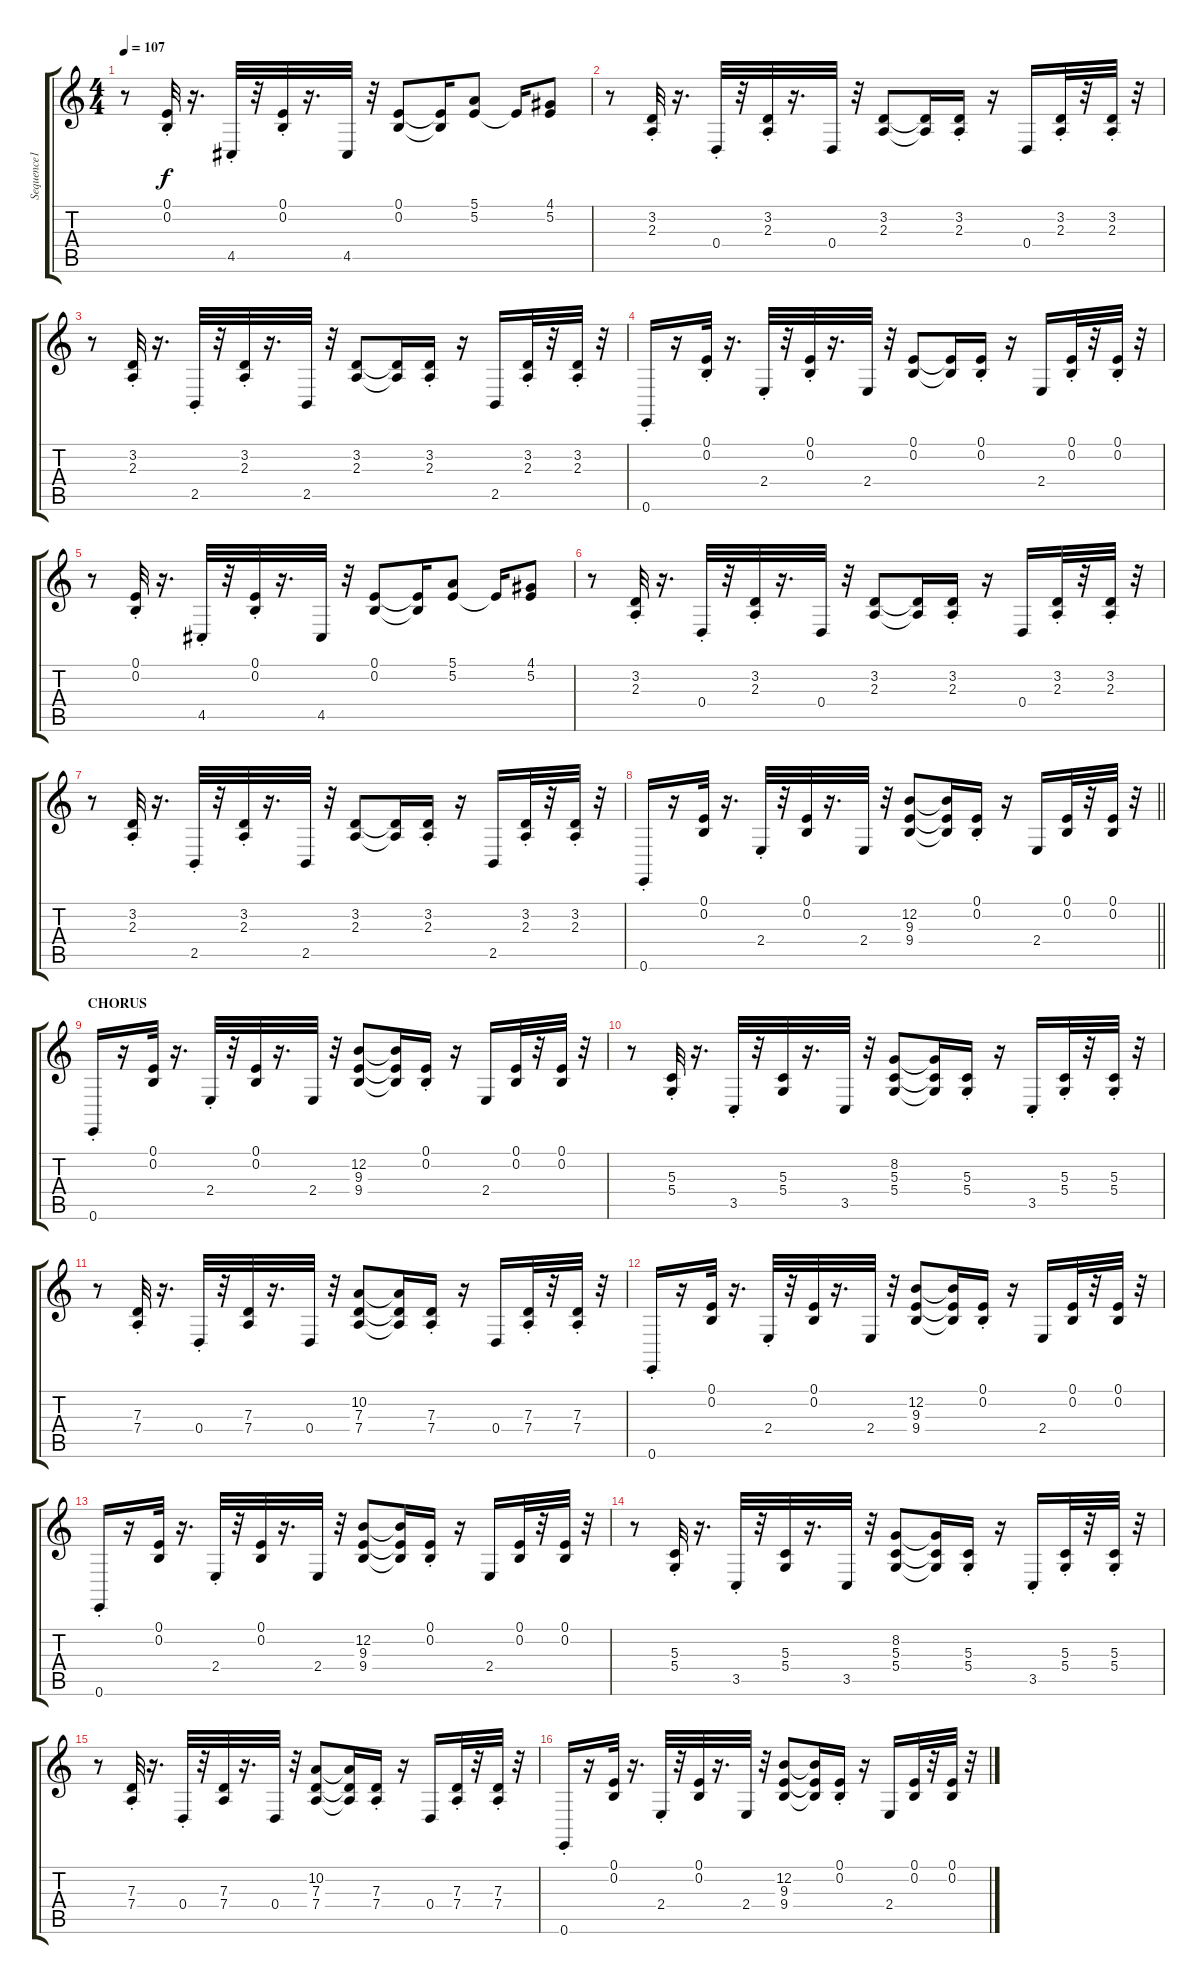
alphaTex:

\track ("Sequence1" "Sequence1") {instrument clavinet}
\staff {score tabs}
\tuning (E4 B3 G3 D3 A2 E2) {hide}
\ts (4 4)
\tempo 107
\clef g2
\ks c
r.8{dy f} (0.1 0.2{st}).32 r.16{d} 4.5{st}.32 r.32 (0.1 0.2{st}).32 r.16{d} 4.5.32 r.32 (0.1 0.2).8 (0.1{t} 0.2{t}).16 (5.1 5.2).8 5.2{t}.16 (4.1 5.2).8 |
r.8 (3.2 2.3{st}).32 r.16{d} 0.4{st}.32 r.32 (3.2 2.3{st}).32 r.16{d} 0.4.32 r.32 (3.2 2.3).8 (3.2{t} 2.3{t}).16 (3.2 2.3{st}).16 r.16 0.4.16 (3.2 2.3{st}).32 r.32 (3.2 2.3{st}).32 r.32 |
r.8 (3.2 2.3{st}).32 r.16{d} 2.5{st}.32 r.32 (3.2 2.3{st}).32 r.16{d} 2.5.32 r.32 (3.2 2.3).8 (3.2{t} 2.3{t}).16 (3.2 2.3{st}).16 r.16 2.5.16 (3.2 2.3{st}).32 r.32 (3.2 2.3{st}).32 r.32 |
0.6{st}.16 r.16 (0.1 0.2{st}).32 r.16{d} 2.4{st}.32 r.32 (0.1 0.2{st}).32 r.16{d} 2.4.32 r.32 (0.1 0.2).8 (0.1{t} 0.2{t}).16 (0.1 0.2{st}).16 r.16 2.4.16 (0.1 0.2{st}).32 r.32 (0.1 0.2{st}).32 r.32 |
r.8 (0.1 0.2{st}).32 r.16{d} 4.5{st}.32 r.32 (0.1 0.2{st}).32 r.16{d} 4.5.32 r.32 (0.1 0.2).8 (0.1{t} 0.2{t}).16 (5.1 5.2).8 5.2{t}.16 (4.1 5.2).8 |
r.8 (3.2 2.3{st}).32 r.16{d} 0.4{st}.32 r.32 (3.2 2.3{st}).32 r.16{d} 0.4.32 r.32 (3.2 2.3).8 (3.2{t} 2.3{t}).16 (3.2 2.3{st}).16 r.16 0.4.16 (3.2 2.3{st}).32 r.32 (3.2 2.3{st}).32 r.32 |
r.8 (3.2 2.3{st}).32 r.16{d} 2.5{st}.32 r.32 (3.2 2.3{st}).32 r.16{d} 2.5.32 r.32 (3.2 2.3).8 (3.2{t} 2.3{t}).16 (3.2 2.3{st}).16 r.16 2.5.16 (3.2 2.3{st}).32 r.32 (3.2 2.3{st}).32 r.32 |
\barLineRight lightlight
0.6{st}.16 r.16 (0.1 0.2).32 r.16{d} 2.4{st}.32 r.32 (0.1 0.2).32 r.16{d} 2.4.32 r.32 (12.2 9.3 9.4).8 (12.2{t} 9.3{t} 9.4{t}).16 (0.1 0.2{st}).16 r.16 2.4.16 (0.1 0.2).32 r.32 (0.1 0.2).32 r.32 |
\section ("" "CHORUS")
0.6{st}.16 r.16 (0.1 0.2).32 r.16{d} 2.4{st}.32 r.32 (0.1 0.2).32 r.16{d} 2.4.32 r.32 (12.2 9.3 9.4).8 (12.2{t} 9.3{t} 9.4{t}).16 (0.1 0.2{st}).16 r.16 2.4.16 (0.1 0.2).32 r.32 (0.1 0.2).32 r.32 |
r.8 (5.3 5.4{st}).32 r.16{d} 3.5{st}.32 r.32 (5.3 5.4).32 r.16{d} 3.5.32 r.32 (8.2 5.3 5.4).8 (8.2{t} 5.3{t} 5.4{t}).16 (5.3 5.4{st}).16 r.16 3.5{st}.16 (5.3 5.4{st}).32 r.32 (5.3 5.4{st}).32 r.32 |
r.8 (7.3 7.4{st}).32 r.16{d} 0.4{st}.32 r.32 (7.3 7.4).32 r.16{d} 0.4.32 r.32 (10.2 7.3 7.4).8 (10.2{t} 7.3{t} 7.4{t}).16 (7.3 7.4{st}).16 r.16 0.4.16 (7.3 7.4{st}).32 r.32 (7.3 7.4{st}).32 r.32 |
0.6{st}.16 r.16 (0.1 0.2).32 r.16{d} 2.4{st}.32 r.32 (0.1 0.2).32 r.16{d} 2.4.32 r.32 (12.2 9.3 9.4).8 (12.2{t} 9.3{t} 9.4{t}).16 (0.1 0.2{st}).16 r.16 2.4.16 (0.1 0.2).32 r.32 (0.1 0.2).32 r.32 |
0.6{st}.16 r.16 (0.1 0.2).32 r.16{d} 2.4{st}.32 r.32 (0.1 0.2).32 r.16{d} 2.4.32 r.32 (12.2 9.3 9.4).8 (12.2{t} 9.3{t} 9.4{t}).16 (0.1 0.2{st}).16 r.16 2.4.16 (0.1 0.2).32 r.32 (0.1 0.2).32 r.32 |
r.8 (5.3 5.4{st}).32 r.16{d} 3.5{st}.32 r.32 (5.3 5.4).32 r.16{d} 3.5.32 r.32 (8.2 5.3 5.4).8 (8.2{t} 5.3{t} 5.4{t}).16 (5.3 5.4{st}).16 r.16 3.5{st}.16 (5.3 5.4{st}).32 r.32 (5.3 5.4{st}).32 r.32 |
r.8 (7.3 7.4{st}).32 r.16{d} 0.4{st}.32 r.32 (7.3 7.4).32 r.16{d} 0.4.32 r.32 (10.2 7.3 7.4).8 (10.2{t} 7.3{t} 7.4{t}).16 (7.3 7.4{st}).16 r.16 0.4.16 (7.3 7.4{st}).32 r.32 (7.3 7.4{st}).32 r.32 |
0.6{st}.16 r.16 (0.1 0.2).32 r.16{d} 2.4{st}.32 r.32 (0.1 0.2).32 r.16{d} 2.4.32 r.32 (12.2 9.3 9.4).8 (12.2{t} 9.3{t} 9.4{t}).16 (0.1 0.2{st}).16 r.16 2.4.16 (0.1 0.2).32 r.32 (0.1 0.2).32 r.32
